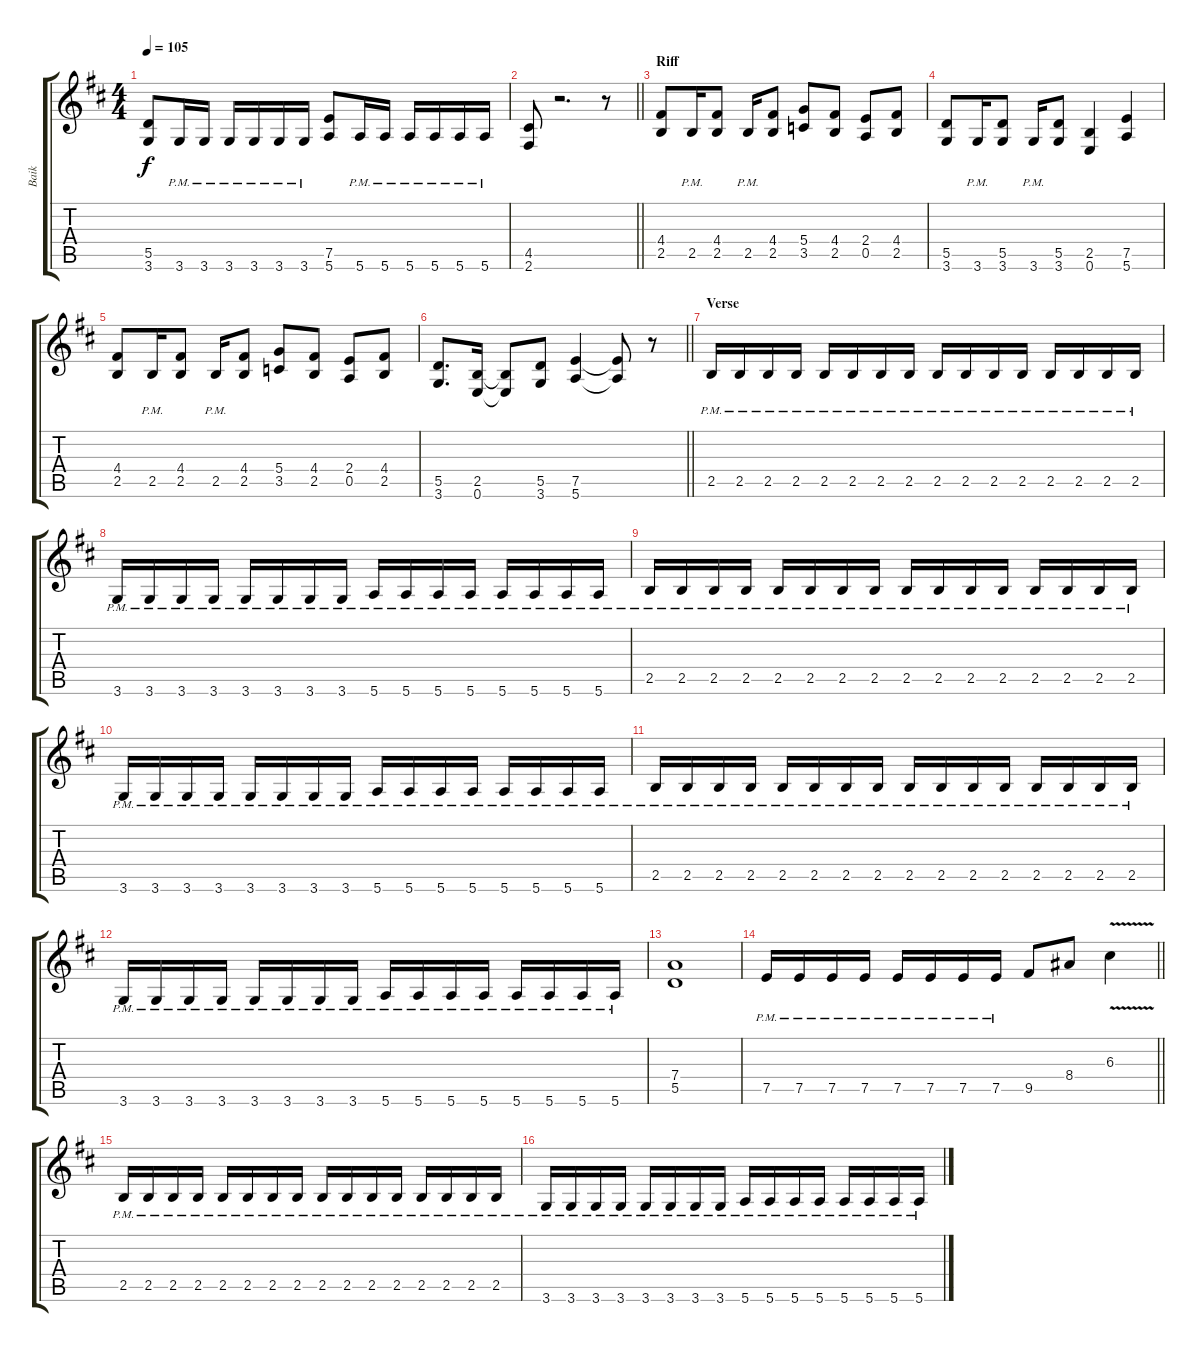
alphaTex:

\track ("Baik" "Baik") {instrument distortionguitar}
\staff {score tabs}
\tuning (E4 B3 G3 D3 A2 E2) {hide}
\ts (4 4)
\tempo 105
\clef g2
\ks bminor
(5.5 3.6).8{dy f} 3.6{pm}.16 3.6{pm}.16 3.6{pm}.16 3.6{pm}.16 3.6{pm}.16 3.6{pm}.16 (7.5 5.6).8 5.6{pm}.16 5.6{pm}.16 5.6{pm}.16 5.6{pm}.16 5.6{pm}.16 5.6{pm}.16 |
\barLineRight lightlight
(4.5 2.6).8 r.2{d} r.8 |
\section ("" "Riff")
(4.4 2.5).8 2.5{pm}.16 (4.4 2.5).8 2.5{pm}.16 (4.4 2.5).8 (5.4 3.5).8 (4.4 2.5).8 (2.4 0.5).8 (4.4 2.5).8 |
(5.5 3.6).8 3.6{pm}.16 (5.5 3.6).8 3.6{pm}.16 (5.5 3.6).8 (2.5 0.6).4 (7.5 5.6).4 |
(4.4 2.5).8 2.5{pm}.16 (4.4 2.5).8 2.5{pm}.16 (4.4 2.5).8 (5.4 3.5).8 (4.4 2.5).8 (2.4 0.5).8 (4.4 2.5).8 |
\barLineRight lightlight
(5.5 3.6).8{d} (2.5 0.6).16 (2.5{t} 0.6{t}).8 (5.5 3.6).8 (7.5 5.6).4 (7.5{t} 5.6{t}).8 r.8 |
\section ("" "Verse")
2.5{pm}.16 2.5{pm}.16 2.5{pm}.16 2.5{pm}.16 2.5{pm}.16 2.5{pm}.16 2.5{pm}.16 2.5{pm}.16 2.5{pm}.16 2.5{pm}.16 2.5{pm}.16 2.5{pm}.16 2.5{pm}.16 2.5{pm}.16 2.5{pm}.16 2.5{pm}.16 |
3.6{pm}.16 3.6{pm}.16 3.6{pm}.16 3.6{pm}.16 3.6{pm}.16 3.6{pm}.16 3.6{pm}.16 3.6{pm}.16 5.6{pm}.16 5.6{pm}.16 5.6{pm}.16 5.6{pm}.16 5.6{pm}.16 5.6{pm}.16 5.6{pm}.16 5.6{pm}.16 |
2.5{pm}.16 2.5{pm}.16 2.5{pm}.16 2.5{pm}.16 2.5{pm}.16 2.5{pm}.16 2.5{pm}.16 2.5{pm}.16 2.5{pm}.16 2.5{pm}.16 2.5{pm}.16 2.5{pm}.16 2.5{pm}.16 2.5{pm}.16 2.5{pm}.16 2.5{pm}.16 |
3.6{pm}.16 3.6{pm}.16 3.6{pm}.16 3.6{pm}.16 3.6{pm}.16 3.6{pm}.16 3.6{pm}.16 3.6{pm}.16 5.6{pm}.16 5.6{pm}.16 5.6{pm}.16 5.6{pm}.16 5.6{pm}.16 5.6{pm}.16 5.6{pm}.16 5.6{pm}.16 |
2.5{pm}.16 2.5{pm}.16 2.5{pm}.16 2.5{pm}.16 2.5{pm}.16 2.5{pm}.16 2.5{pm}.16 2.5{pm}.16 2.5{pm}.16 2.5{pm}.16 2.5{pm}.16 2.5{pm}.16 2.5{pm}.16 2.5{pm}.16 2.5{pm}.16 2.5{pm}.16 |
3.6{pm}.16 3.6{pm}.16 3.6{pm}.16 3.6{pm}.16 3.6{pm}.16 3.6{pm}.16 3.6{pm}.16 3.6{pm}.16 5.6{pm}.16 5.6{pm}.16 5.6{pm}.16 5.6{pm}.16 5.6{pm}.16 5.6{pm}.16 5.6{pm}.16 5.6{pm}.16 |
(7.4 5.5).1 |
\barLineRight lightlight
7.5{pm}.16 7.5{pm}.16 7.5{pm}.16 7.5{pm}.16 7.5{pm}.16 7.5{pm}.16 7.5{pm}.16 7.5{pm}.16 9.5.8 8.4.8 6.3{v}.4 |
2.5{pm}.16 2.5{pm}.16 2.5{pm}.16 2.5{pm}.16 2.5{pm}.16 2.5{pm}.16 2.5{pm}.16 2.5{pm}.16 2.5{pm}.16 2.5{pm}.16 2.5{pm}.16 2.5{pm}.16 2.5{pm}.16 2.5{pm}.16 2.5{pm}.16 2.5{pm}.16 |
3.6{pm}.16 3.6{pm}.16 3.6{pm}.16 3.6{pm}.16 3.6{pm}.16 3.6{pm}.16 3.6{pm}.16 3.6{pm}.16 5.6{pm}.16 5.6{pm}.16 5.6{pm}.16 5.6{pm}.16 5.6{pm}.16 5.6{pm}.16 5.6{pm}.16 5.6{pm}.16
